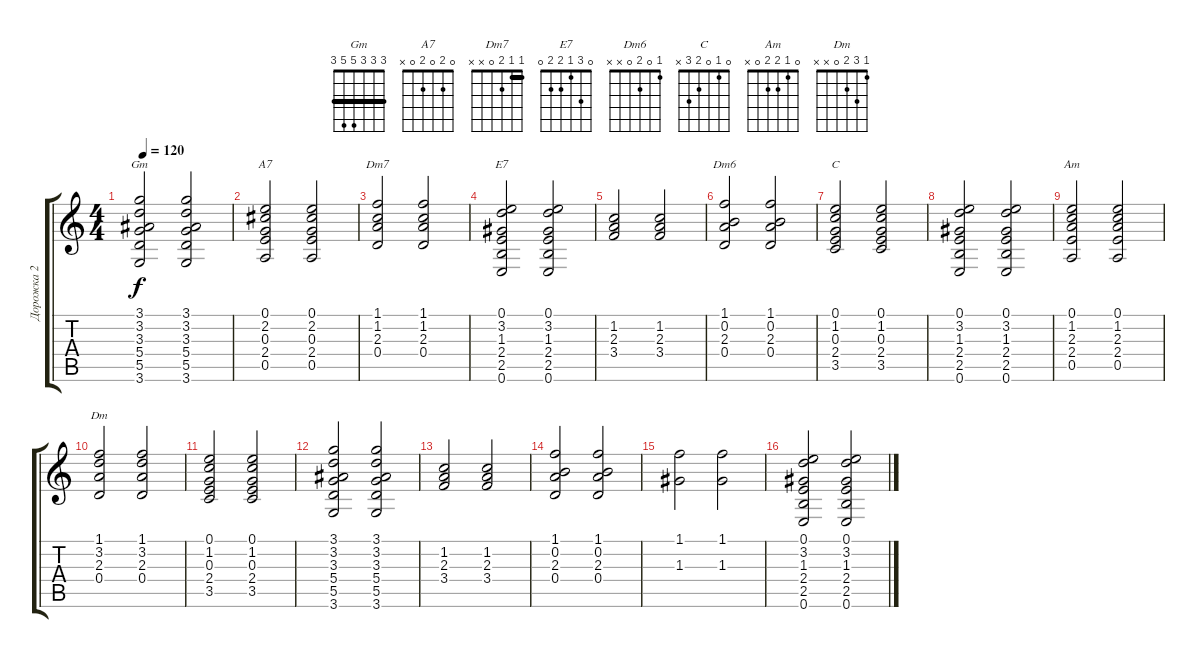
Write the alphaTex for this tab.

\track ("Дорожка 2" "Дорожка 2") {instrument acousticguitarsteel}
\staff {score tabs}
\tuning (E4 B3 G3 D3 A2 E2) {hide}
\chord ("Gm" 3 3 3 5 5 3) {barre 3}
\chord ("A7" 0 2 0 2 0 x)
\chord ("Dm7" 1 1 2 0 x x) {barre 1}
\chord ("E7" 0 3 1 2 2 0)
\chord ("Dm6" 1 0 2 0 x x)
\chord ("C" 0 1 0 2 3 x)
\chord ("Am" 0 1 2 2 0 x)
\chord ("Dm" 1 3 2 0 x x)
\ts (4 4)
\tempo 120
\clef g2
\ks c
(3.1 3.2 3.3 5.4 5.5 3.6).2{ch "Gm" dy f} (3.1 3.2 3.3 5.4 5.5 3.6).2 |
(0.1 2.2 0.3 2.4 0.5).2{ch "A7"} (0.1 2.2 0.3 2.4 0.5).2 |
(1.1 1.2 2.3 0.4).2{ch "Dm7"} (1.1 1.2 2.3 0.4).2 |
(0.1 3.2 1.3 2.4 2.5 0.6).2{ch "E7"} (0.1 3.2 1.3 2.4 2.5 0.6).2 |
(1.2 2.3 3.4).2 (1.2 2.3 3.4).2 |
(1.1 0.2 2.3 0.4).2{ch "Dm6"} (1.1 0.2 2.3 0.4).2 |
(0.1 1.2 0.3 2.4 3.5).2{ch "C"} (0.1 1.2 0.3 2.4 3.5).2 |
(0.1 3.2 1.3 2.4 2.5 0.6).2 (0.1 3.2 1.3 2.4 2.5 0.6).2 |
(0.1 1.2 2.3 2.4 0.5).2{ch "Am"} (0.1 1.2 2.3 2.4 0.5).2 |
(1.1 3.2 2.3 0.4).2{ch "Dm"} (1.1 3.2 2.3 0.4).2 |
(0.1 1.2 0.3 2.4 3.5).2 (0.1 1.2 0.3 2.4 3.5).2 |
(3.1 3.2 3.3 5.4 5.5 3.6).2 (3.1 3.2 3.3 5.4 5.5 3.6).2 |
(1.2 2.3 3.4).2 (1.2 2.3 3.4).2 |
(1.1 0.2 2.3 0.4).2 (1.1 0.2 2.3 0.4).2 |
(1.1 1.3).2 (1.1 1.3).2 |
(0.1 3.2 1.3 2.4 2.5 0.6).2 (0.1 3.2 1.3 2.4 2.5 0.6).2
